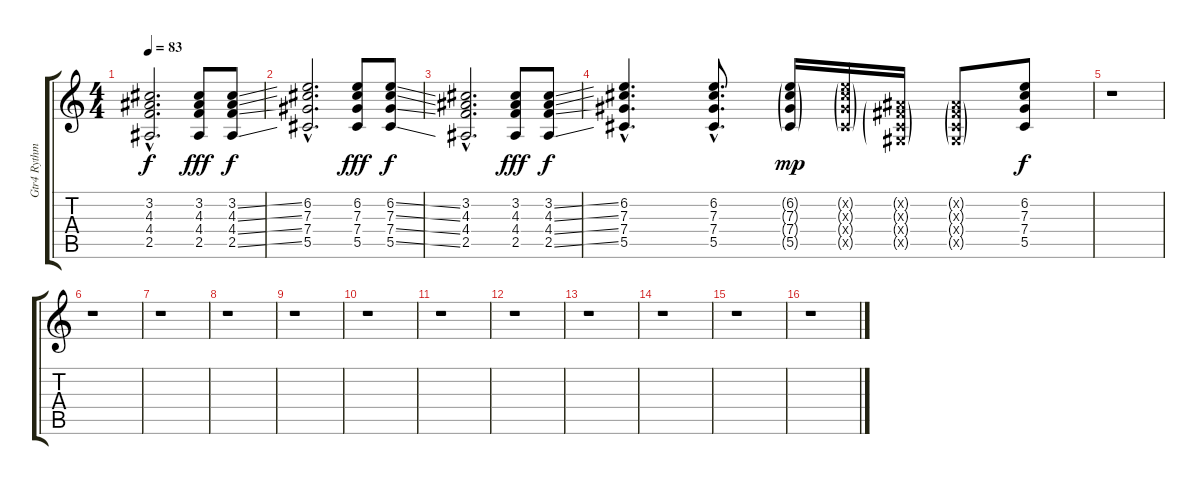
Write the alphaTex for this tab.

\track ("Gtr4 Rythm" "Gtr4 Rythm") {instrument distortionguitar}
\staff {score tabs}
\tuning (Eb4 Bb3 Gb3 Db3 Ab2 Eb2) {hide}
\ts (4 4)
\tempo 83
\clef g2
\ks c
(3.2{hac} 4.3{hac} 4.4{hac} 2.5{hac}).2{d dy f} (3.2 4.3 4.4 2.5).8{dy fff} (3.2{ss} 4.3{ss} 4.4{ss} 2.5{ss}).8{dy f} |
(6.2{hac} 7.3{hac} 7.4{hac} 5.5{hac}).2{d} (6.2 7.3 7.4 5.5).8{dy fff} (6.2{ss} 7.3{ss} 7.4{ss} 5.5{ss}).8{dy f} |
(3.2{hac} 4.3{hac} 4.4{hac} 2.5{hac}).2{d} (3.2 4.3 4.4 2.5).8{dy fff} (3.2{ss} 4.3{ss} 4.4{ss} 2.5{ss}).8{dy f} |
(6.2{hac} 7.3{hac} 7.4{hac} 5.5{hac}).4{d} (6.2{hac} 7.3{hac} 7.4{hac} 5.5{hac}).8{d} (6.2{g} 7.3{g} 7.4{g} 5.5{g}).16{dy mp} (6.2{g x} 7.3{g x} 7.4{g x} 5.5{g x}).16 (0.2{g x} 0.3{g x} 0.4{g x} 0.5{g x}).16 (0.2{g x} 0.3{g x} 0.4{g x} 0.5{g x}).8 (6.2 7.3 7.4 5.5).8{dy f} |
r.1 |
r.1 |
r.1 |
r.1 |
r.1 |
r.1 |
r.1 |
r.1 |
r.1 |
r.1 |
r.1 |
r.1
